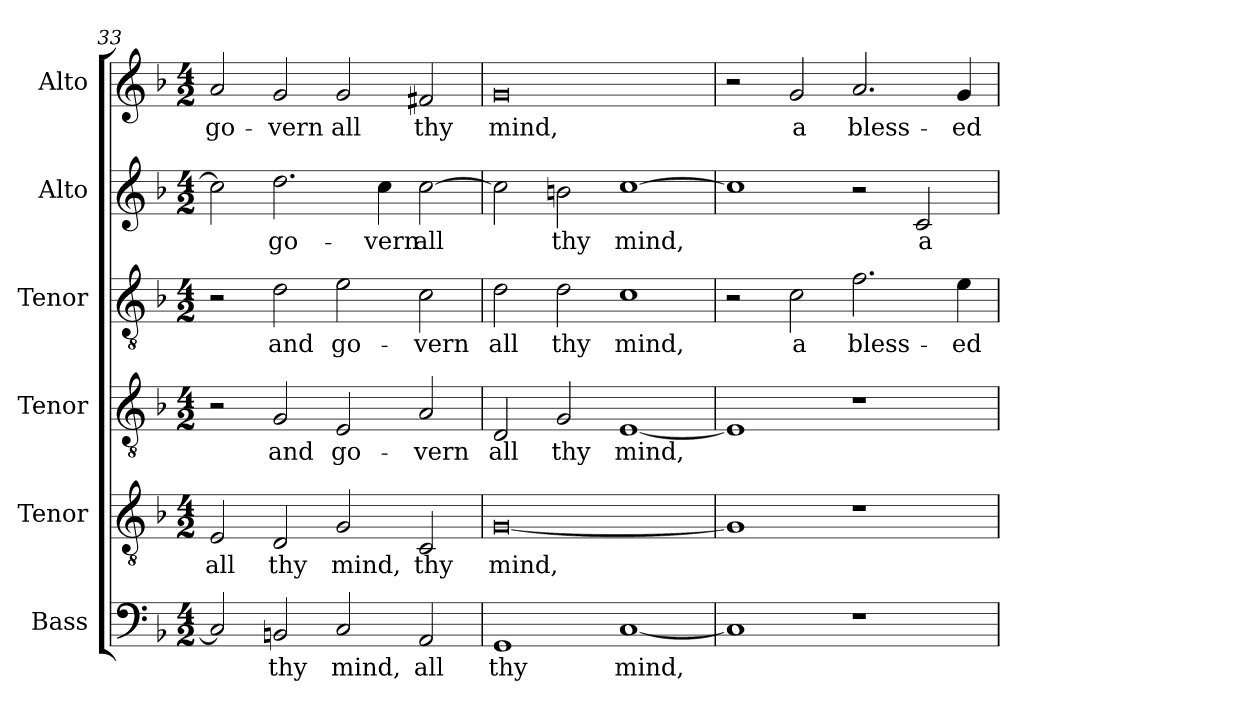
**kern	**text	**kern	**text	**kern	**text	**kern	**text	**kern	**text	**kern	**text
*part6	*part6	*part5	*part5	*part4	*part4	*part3	*part3	*part2	*part2	*part1	*part1
*staff6	*staff6	*staff5	*staff5	*staff4	*staff4	*staff3	*staff3	*staff2	*staff2	*staff1	*staff1
*I"Bass	*	*I"Tenor	*	*I"Tenor	*	*I"Tenor	*	*I"Alto	*	*I"Alto	*
*I'B.	*	*I'T.	*	*I'T.	*	*I'T.	*	*I'A.	*	*I'A.	*
*clefF4	*	*clefGv2	*	*clefGv2	*	*clefGv2	*	*clefG2	*	*clefG2	*
*	*	*ITrd7c12	*	*ITrd7c12	*	*ITrd7c12	*	*	*	*	*
*k[b-]	*	*k[b-]	*	*k[b-]	*	*k[b-]	*	*k[b-]	*	*k[b-]	*
*F:	*	*F:	*	*F:	*	*F:	*	*F:	*	*F:	*
*M4/2	*	*M4/2	*	*M4/2	*	*M4/2	*	*M4/2	*	*M4/2	*
=33	=33	=33	=33	=33	=33	=33	=33	=33	=33	=33	=33
!	!	!	!LO:LY:b:color=#000000	!	!	!	!	!	!	!	!
!	!	!	!	!	!	!	!	!	!	!	!LO:LY:b:color=#000000
2Ci/]	.	2EEi/	all	2r	.	2r	.	2cci\]	.	2ai/	go-
!	!LO:LY:b:color=#000000	!	!	!	!	!	!	!	!	!	!
!	!	!	!LO:LY:b:color=#000000	!	!	!	!	!	!	!	!
!	!	!	!	!	!LO:LY:b:color=#000000	!	!	!	!	!	!
!	!	!	!	!	!	!	!LO:LY:b:color=#000000	!	!	!	!
!	!	!	!	!	!	!	!	!	!LO:LY:b:color=#000000	!	!
!	!	!	!	!	!	!	!	!	!	!	!LO:LY:b:color=#000000
2BBni/	thy	2DDi/	thy	2GGi/	and	2Di\	and	2.ddi\	go-	2gi/	-vern
!	!LO:LY:b:color=#000000	!	!	!	!	!	!	!	!	!	!
!	!	!	!LO:LY:b:color=#000000	!	!	!	!	!	!	!	!
!	!	!	!	!	!LO:LY:b:color=#000000	!	!	!	!	!	!
!	!	!	!	!	!	!	!LO:LY:b:color=#000000	!	!	!	!
!	!	!	!	!	!	!	!	!	!	!	!LO:LY:b:color=#000000
2Ci/	mind,	2GGi/	mind,	2EEi/	go-	2Ei\	go-	.	.	2gi/	all
!	!	!	!	!	!	!	!	!	!LO:LY:b:color=#000000	!	!
.	.	.	.	.	.	.	.	4cci\	-vern	.	.
!	!LO:LY:b:color=#000000	!	!	!	!	!	!	!	!	!	!
!	!	!	!LO:LY:b:color=#000000	!	!	!	!	!	!	!	!
!	!	!	!	!	!LO:LY:b:color=#000000	!	!	!	!	!	!
!	!	!	!	!	!	!	!LO:LY:b:color=#000000	!	!	!	!
!	!	!	!	!	!	!	!	!	!LO:LY:b:color=#000000	!	!
!	!	!	!	!	!	!	!	!	!	!	!LO:LY:b:color=#000000
2AAi/	all	2CCi/	thy	2AAi/	-vern	2Ci\	-vern	[2cci\	all	2f#Xi/	thy
!!LO:LB:g=z
=34	=34	=34	=34	=34	=34	=34	=34	=34	=34	=34	=34
!	!LO:LY:b:color=#000000	!	!	!	!	!	!	!	!	!	!
!	!	!	!LO:LY:b:color=#000000	!	!	!	!	!	!	!	!
!	!	!	!	!	!LO:LY:b:color=#000000	!	!	!	!	!	!
!	!	!	!	!	!	!	!LO:LY:b:color=#000000	!	!	!	!
!	!	!	!	!	!	!	!	!	!	!	!LO:LY:b:color=#000000
1GGi	thy	[0GGi	mind,	2DDi/	all	2Di\	all	2cci\]	.	0gi	mind,
!	!	!	!	!	!LO:LY:b:color=#000000	!	!	!	!	!	!
!	!	!	!	!	!	!	!LO:LY:b:color=#000000	!	!	!	!
!	!	!	!	!	!	!	!	!	!LO:LY:b:color=#000000	!	!
.	.	.	.	2GGi/	thy	2Di\	thy	2bni\	thy	.	.
!	!LO:LY:b:color=#000000	!	!	!	!	!	!	!	!	!	!
!	!	!	!	!	!LO:LY:b:color=#000000	!	!	!	!	!	!
!	!	!	!	!	!	!	!LO:LY:b:color=#000000	!	!	!	!
!	!	!	!	!	!	!	!	!	!LO:LY:b:color=#000000	!	!
[1Ci	mind,	.	.	[1EEi	mind,	1Ci	mind,	[1cci	mind,	.	.
=35	=35	=35	=35	=35	=35	=35	=35	=35	=35	=35	=35
1Ci]	.	1GGi]	.	1EEi]	.	2r	.	1cci]	.	2r	.
!	!	!	!	!	!	!	!LO:LY:b:color=#000000	!	!	!	!
!	!	!	!	!	!	!	!	!	!	!	!LO:LY:b:color=#000000
.	.	.	.	.	.	2Ci\	a	.	.	2gi/	a
!	!	!	!	!	!	!	!LO:LY:b:color=#000000	!	!	!	!
!	!	!	!	!	!	!	!	!	!	!	!LO:LY:b:color=#000000
1r	.	1r	.	1r	.	2.Fi\	bless-	2r	.	2.ai/	bless-
!	!	!	!	!	!	!	!	!	!LO:LY:b:color=#000000	!	!
.	.	.	.	.	.	.	.	2ci/	a	.	.
!	!	!	!	!	!	!	!LO:LY:b:color=#000000	!	!	!	!
!	!	!	!	!	!	!	!	!	!	!	!LO:LY:b:color=#000000
.	.	.	.	.	.	4Ei\	-ed	.	.	4gi/	-ed
=	=	=	=	=	=	=	=	=	=	=	=
*-	*-	*-	*-	*-	*-	*-	*-	*-	*-	*-	*-
